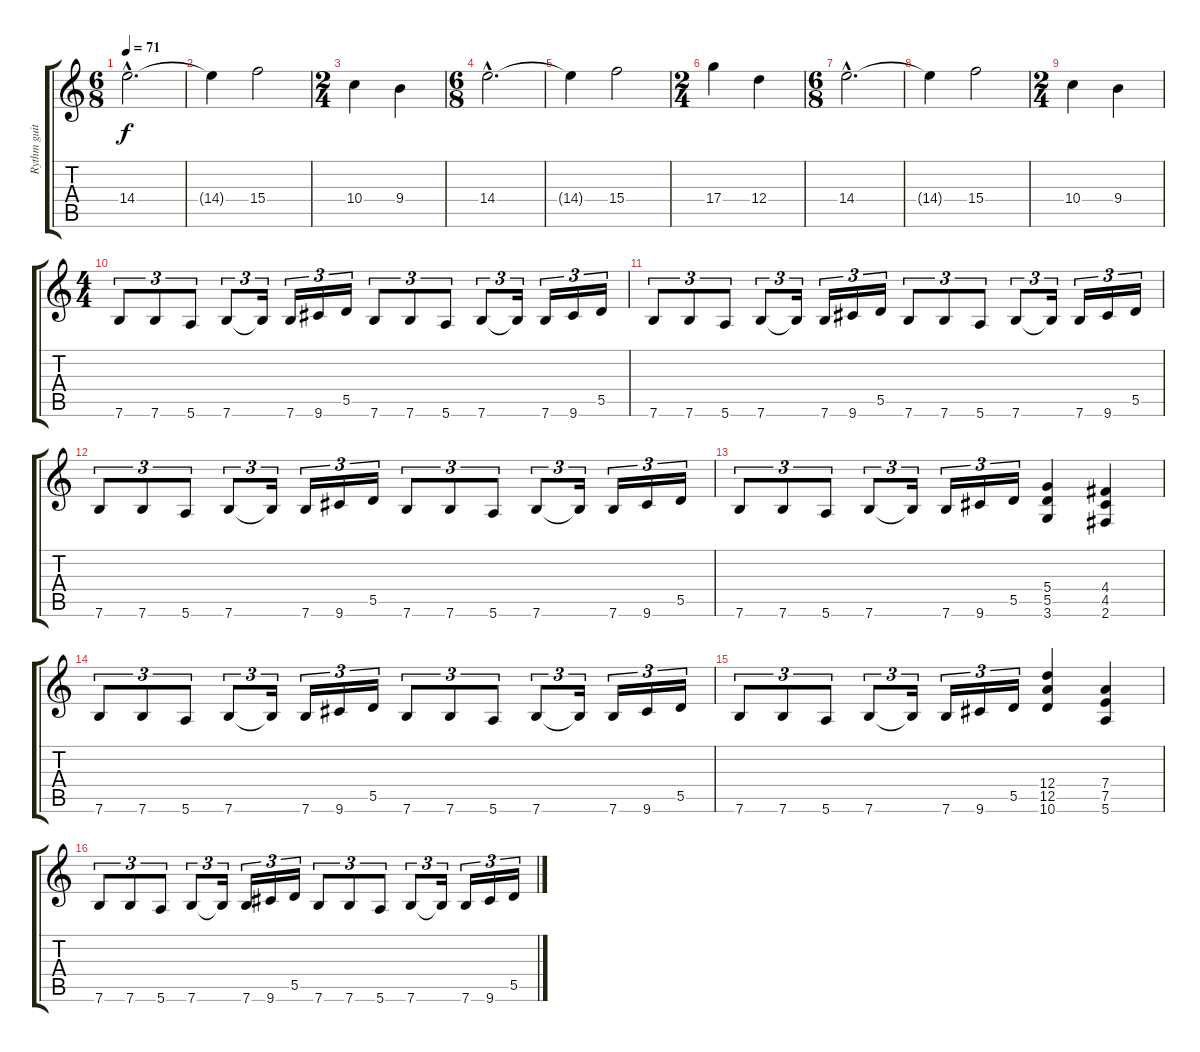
\track ("Rythm guitar" "Rythm guit") {instrument distortionguitar}
\staff {score tabs}
\tuning (E4 B3 G3 D3 A2 E2) {hide}
\ts (6 8)
\tempo 71
\clef g2
\ks c
14.4{hac}.2{d dy f} |
14.4{t}.4 15.4.2 |
\ts (2 4)
10.4.4 9.4.4 |
\ts (6 8)
14.4{hac}.2{d} |
14.4{t}.4 15.4.2 |
\ts (2 4)
17.4.4 12.4.4 |
\ts (6 8)
14.4{hac}.2{d} |
14.4{t}.4 15.4.2 |
\ts (2 4)
10.4.4 9.4.4 |
\ts (4 4)
7.6.8{tu (3 2)} 7.6.8{tu (3 2)} 5.6.8{tu (3 2)} 7.6.8{tu (3 2)} 7.6{t}.16{tu (3 2)} 7.6.16{tu (3 2)} 9.6.16{tu (3 2)} 5.5.16{tu (3 2)} 7.6.8{tu (3 2)} 7.6.8{tu (3 2)} 5.6.8{tu (3 2)} 7.6.8{tu (3 2)} 7.6{t}.16{tu (3 2)} 7.6.16{tu (3 2)} 9.6.16{tu (3 2)} 5.5.16{tu (3 2)} |
7.6.8{tu (3 2)} 7.6.8{tu (3 2)} 5.6.8{tu (3 2)} 7.6.8{tu (3 2)} 7.6{t}.16{tu (3 2)} 7.6.16{tu (3 2)} 9.6.16{tu (3 2)} 5.5.16{tu (3 2)} 7.6.8{tu (3 2)} 7.6.8{tu (3 2)} 5.6.8{tu (3 2)} 7.6.8{tu (3 2)} 7.6{t}.16{tu (3 2)} 7.6.16{tu (3 2)} 9.6.16{tu (3 2)} 5.5.16{tu (3 2)} |
7.6.8{tu (3 2)} 7.6.8{tu (3 2)} 5.6.8{tu (3 2)} 7.6.8{tu (3 2)} 7.6{t}.16{tu (3 2)} 7.6.16{tu (3 2)} 9.6.16{tu (3 2)} 5.5.16{tu (3 2)} 7.6.8{tu (3 2)} 7.6.8{tu (3 2)} 5.6.8{tu (3 2)} 7.6.8{tu (3 2)} 7.6{t}.16{tu (3 2)} 7.6.16{tu (3 2)} 9.6.16{tu (3 2)} 5.5.16{tu (3 2)} |
7.6.8{tu (3 2)} 7.6.8{tu (3 2)} 5.6.8{tu (3 2)} 7.6.8{tu (3 2)} 7.6{t}.16{tu (3 2)} 7.6.16{tu (3 2)} 9.6.16{tu (3 2)} 5.5.16{tu (3 2)} (5.4 5.5 3.6).4 (4.4 4.5 2.6).4 |
7.6.8{tu (3 2)} 7.6.8{tu (3 2)} 5.6.8{tu (3 2)} 7.6.8{tu (3 2)} 7.6{t}.16{tu (3 2)} 7.6.16{tu (3 2)} 9.6.16{tu (3 2)} 5.5.16{tu (3 2)} 7.6.8{tu (3 2)} 7.6.8{tu (3 2)} 5.6.8{tu (3 2)} 7.6.8{tu (3 2)} 7.6{t}.16{tu (3 2)} 7.6.16{tu (3 2)} 9.6.16{tu (3 2)} 5.5.16{tu (3 2)} |
7.6.8{tu (3 2)} 7.6.8{tu (3 2)} 5.6.8{tu (3 2)} 7.6.8{tu (3 2)} 7.6{t}.16{tu (3 2)} 7.6.16{tu (3 2)} 9.6.16{tu (3 2)} 5.5.16{tu (3 2)} (12.4 12.5 10.6).4 (7.4 7.5 5.6).4 |
7.6.8{tu (3 2)} 7.6.8{tu (3 2)} 5.6.8{tu (3 2)} 7.6.8{tu (3 2)} 7.6{t}.16{tu (3 2)} 7.6.16{tu (3 2)} 9.6.16{tu (3 2)} 5.5.16{tu (3 2)} 7.6.8{tu (3 2)} 7.6.8{tu (3 2)} 5.6.8{tu (3 2)} 7.6.8{tu (3 2)} 7.6{t}.16{tu (3 2)} 7.6.16{tu (3 2)} 9.6.16{tu (3 2)} 5.5.16{tu (3 2)}
